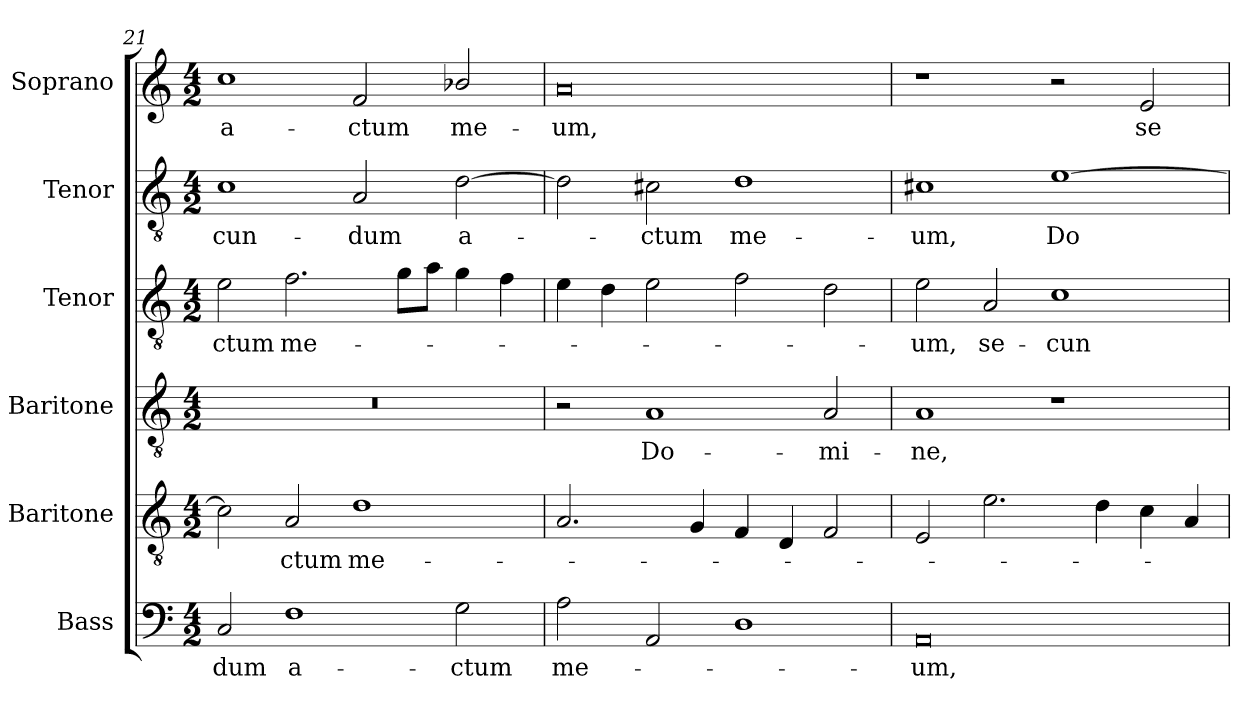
**kern	**text	**kern	**text	**kern	**text	**kern	**text	**kern	**text	**kern	**text
*part6	*part6	*part5	*part5	*part4	*part4	*part3	*part3	*part2	*part2	*part1	*part1
*staff6	*staff6	*staff5	*staff5	*staff4	*staff4	*staff3	*staff3	*staff2	*staff2	*staff1	*staff1
*I"Bass	*	*I"Baritone	*	*I"Baritone	*	*I"Tenor	*	*I"Tenor	*	*I"Soprano	*
*I'B.	*	*I'Bar.	*	*I'Bar.	*	*I'T.	*	*I'T.	*	*I'S.	*
!!LO:PB:g=z
*clefF4	*	*clefGv2	*	*clefGv2	*	*clefGv2	*	*clefGv2	*	*clefG2	*
*	*	*ITrd7c12	*	*ITrd7c12	*	*ITrd7c12	*	*ITrd7c12	*	*	*
*k[]	*	*k[]	*	*k[]	*	*k[]	*	*k[]	*	*k[]	*
*C:	*	*C:	*	*C:	*	*C:	*	*C:	*	*C:	*
*M4/2	*	*M4/2	*	*M4/2	*	*M4/2	*	*M4/2	*	*M4/2	*
=21	=21	=21	=21	=21	=21	=21	=21	=21	=21	=21	=21
!	!LO:LY:b:color=#000000	!	!	!LO:N:vis=1	!	!	!	!	!	!	!
!	!	!	!	!	!	!	!LO:LY:b:color=#000000	!	!	!	!
!	!	!	!	!	!	!	!	!	!LO:LY:b:color=#000000	!	!
!	!	!	!	!	!	!	!	!	!	!	!LO:LY:b:color=#000000
2Ci/	-dum	2Ci\]	.	0r	.	2Ei\	-ctum	1Ci	-cun-	1cci	a-
!	!LO:LY:b:color=#000000	!	!	!	!	!	!	!	!	!	!
!	!	!	!LO:LY:b:color=#000000	!	!	!	!	!	!	!	!
!	!	!	!	!	!	!	!LO:LY:b:color=#000000	!	!	!	!
1Fi	a-	2AAi/	-ctum	.	.	2.Fi\	me-	.	.	.	.
!	!	!	!LO:LY:b:color=#000000	!	!	!	!	!	!	!	!
!	!	!	!	!	!	!	!	!	!LO:LY:b:color=#000000	!	!
!	!	!	!	!	!	!	!	!	!	!	!LO:LY:b:color=#000000
.	.	1Di	me-	.	.	.	.	2AAi/	-dum	2fi/	-ctum
.	.	.	.	.	.	8Gi\L	.	.	.	.	.
.	.	.	.	.	.	8Ai\J	.	.	.	.	.
!	!LO:LY:b:color=#000000	!	!	!	!	!	!	!	!	!	!
!	!	!	!	!	!	!	!	!	!LO:LY:b:color=#000000	!	!
!	!	!	!	!	!	!	!	!	!	!	!LO:LY:b:color=#000000
2Gi\	-ctum	.	.	.	.	4Gi\	.	[2Di\	a-	2b-Xi/	me-
.	.	.	.	.	.	4Fi\	.	.	.	.	.
=22	=22	=22	=22	=22	=22	=22	=22	=22	=22	=22	=22
!	!LO:LY:b:color=#000000	!	!	!	!	!	!	!	!	!	!
!	!	!	!	!	!	!	!	!	!	!	!LO:LY:b:color=#000000
2Ai\	me-	2.AAi/	.	2r	.	4Ei\	.	2Di\]	.	0ai	-um,
.	.	.	.	.	.	4Di\	.	.	.	.	.
!	!	!	!	!	!LO:LY:b:color=#000000	!	!	!	!	!	!
!	!	!	!	!	!	!	!	!	!LO:LY:b:color=#000000	!	!
2AAi/	.	.	.	1AAi	Do-	2Ei\	.	2C#Xi\	-ctum	.	.
.	.	4GGi/	.	.	.	.	.	.	.	.	.
!	!	!	!	!	!	!	!	!	!LO:LY:b:color=#000000	!	!
1Di	.	4FFi/	.	.	.	2Fi\	.	1Di	me-	.	.
.	.	4DDi/	.	.	.	.	.	.	.	.	.
!	!	!	!	!	!LO:LY:b:color=#000000	!	!	!	!	!	!
.	.	2FFi/	.	2AAi/	-mi-	2Di\	.	.	.	.	.
=23	=23	=23	=23	=23	=23	=23	=23	=23	=23	=23	=23
!	!LO:LY:b:color=#000000	!	!	!	!	!	!	!	!	!	!
!	!	!	!	!	!LO:LY:b:color=#000000	!	!	!	!	!	!
!	!	!	!	!	!	!	!LO:LY:b:color=#000000	!	!	!	!
!	!	!	!	!	!	!	!	!	!LO:LY:b:color=#000000	!	!
0AAi	-um,	2EEi/	.	1AAi	-ne,	2Ei\	-um,	1C#Xi	-um,	1r	.
!	!	!	!	!	!	!	!LO:LY:b:color=#000000	!	!	!	!
.	.	2.Ei\	.	.	.	2AAi/	se-	.	.	.	.
!	!	!	!	!	!	!	!LO:LY:b:color=#000000	!	!	!	!
!	!	!	!	!	!	!	!	!	!LO:LY:b:color=#000000	!	!
.	.	.	.	1r	.	1Ci	-cun-	[1Ei	Do-	2r	.
.	.	4Di\	.	.	.	.	.	.	.	.	.
!	!	!	!	!	!	!	!	!	!	!	!LO:LY:b:color=#000000
.	.	4Ci\	.	.	.	.	.	.	.	2ei/	se-
.	.	4AAi/	.	.	.	.	.	.	.	.	.
=	=	=	=	=	=	=	=	=	=	=	=
*-	*-	*-	*-	*-	*-	*-	*-	*-	*-	*-	*-
